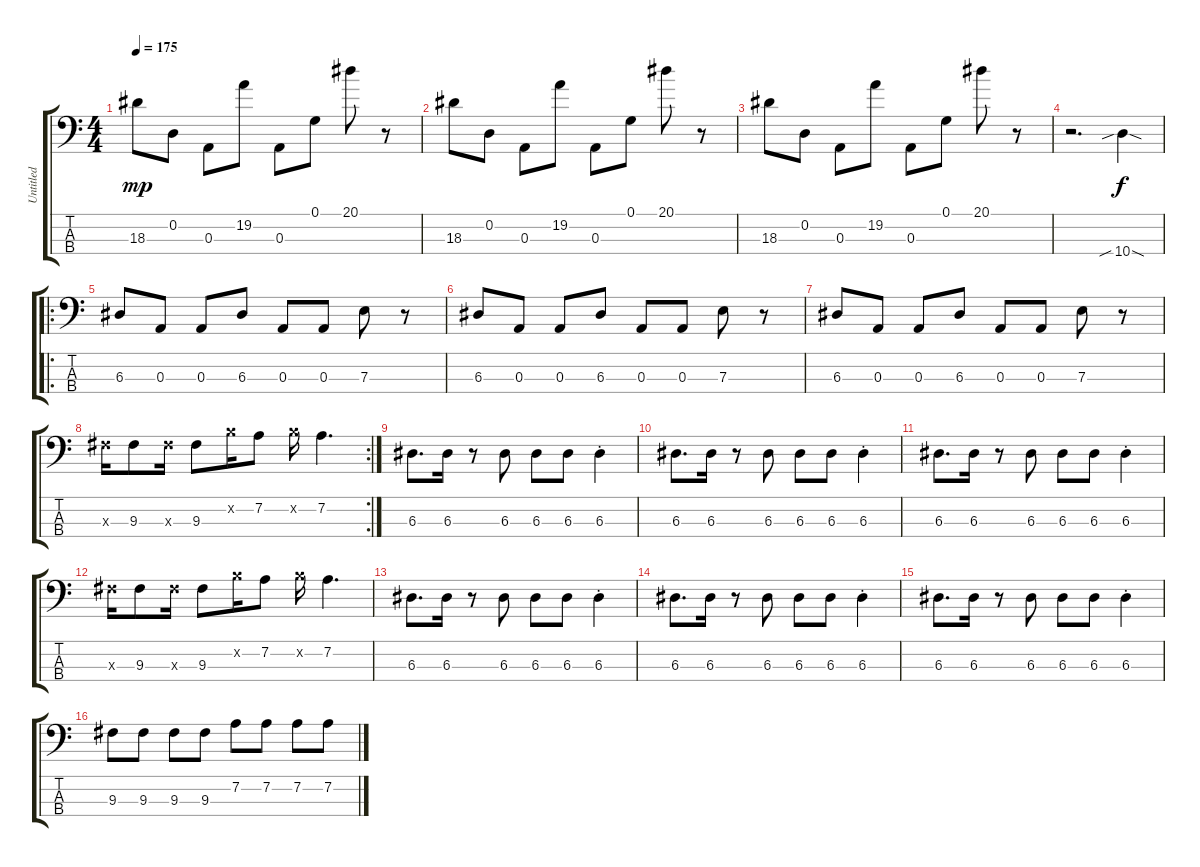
\track ("Untitled" "Untitled") {instrument electricbasspick}
\staff {score tabs}
\tuning (G2 D2 A1 E1) {hide}
\ts (4 4)
\tempo 175
\clef f4
\ks c
18.3.8{dy mp} 0.2.8 0.3.8 19.2.8 0.3.8 0.1.8 20.1.8 r.8 |
18.3.8 0.2.8 0.3.8 19.2.8 0.3.8 0.1.8 20.1.8 r.8 |
18.3.8 0.2.8 0.3.8 19.2.8 0.3.8 0.1.8 20.1.8 r.8 |
r.2{d} 10.4{sib sod}.4{dy f} |
\ro
6.3.8 0.3.8 0.3.8 6.3.8 0.3.8 0.3.8 7.3.8 r.8 |
6.3.8 0.3.8 0.3.8 6.3.8 0.3.8 0.3.8 7.3.8 r.8 |
6.3.8 0.3.8 0.3.8 6.3.8 0.3.8 0.3.8 7.3.8 r.8 |
\rc 2
9.3{x}.16 9.3.8 9.3{x}.16 9.3.8 9.2{x}.16 7.2.8 9.2{x}.16 7.2.4{d} |
6.3.8{d} 6.3.16 r.8 6.3.8 6.3.8 6.3.8 6.3{st}.4 |
6.3.8{d} 6.3.16 r.8 6.3.8 6.3.8 6.3.8 6.3{st}.4 |
6.3.8{d} 6.3.16 r.8 6.3.8 6.3.8 6.3.8 6.3{st}.4 |
9.3{x}.16 9.3.8 9.3{x}.16 9.3.8 9.2{x}.16 7.2.8 9.2{x}.16 7.2.4{d} |
6.3.8{d} 6.3.16 r.8 6.3.8 6.3.8 6.3.8 6.3{st}.4 |
6.3.8{d} 6.3.16 r.8 6.3.8 6.3.8 6.3.8 6.3{st}.4 |
6.3.8{d} 6.3.16 r.8 6.3.8 6.3.8 6.3.8 6.3{st}.4 |
9.3.8 9.3.8 9.3.8 9.3.8 7.2.8 7.2.8 7.2.8 7.2.8
